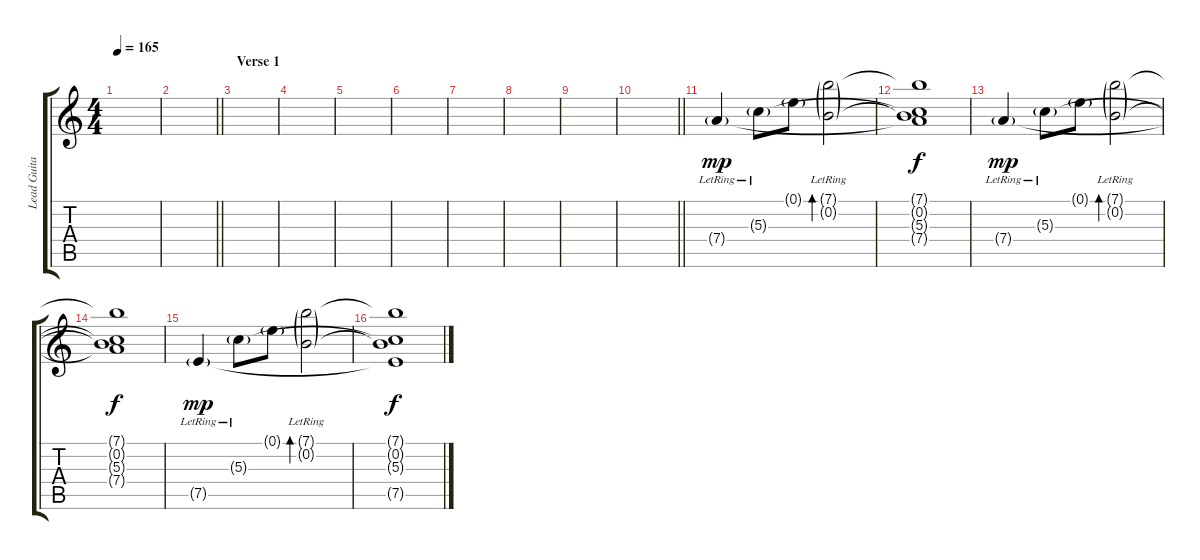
\track ("Lead Guitar 1" "Lead Guita") {instrument distortionguitar}
\staff {score tabs}
\tuning (E4 B3 G3 D3 A2 D2) {hide}
\ts (4 4)
\tempo 165
\clef g2
\ks c
|
\barLineRight lightlight
|
\section ("" "Verse 1")
|
|
|
|
|
|
|
\barLineRight lightlight
|
\section ("" "")
7.4{g lr}.4{dy mp instrument electricguitarjazz} 5.3{g lr}.8 0.1{g}.8 (7.1{g lr} 0.2{g lr}).2{bd 480} |
(7.1{t} 0.2{t} 5.3{t} 7.4{t}).1{dy f} |
7.4{g lr}.4{dy mp} 5.3{g lr}.8 0.1{g}.8 (7.1{g lr} 0.2{g lr}).2{bd 480} |
(7.1{t} 0.2{t} 5.3{t} 7.4{t}).1{dy f} |
7.5{g lr}.4{dy mp} 5.3{g lr}.8 0.1{g}.8 (7.1{g lr} 0.2{g lr}).2{bd 480} |
(7.1{t} 0.2{t} 5.3{t} 7.5{t}).1{dy f}
